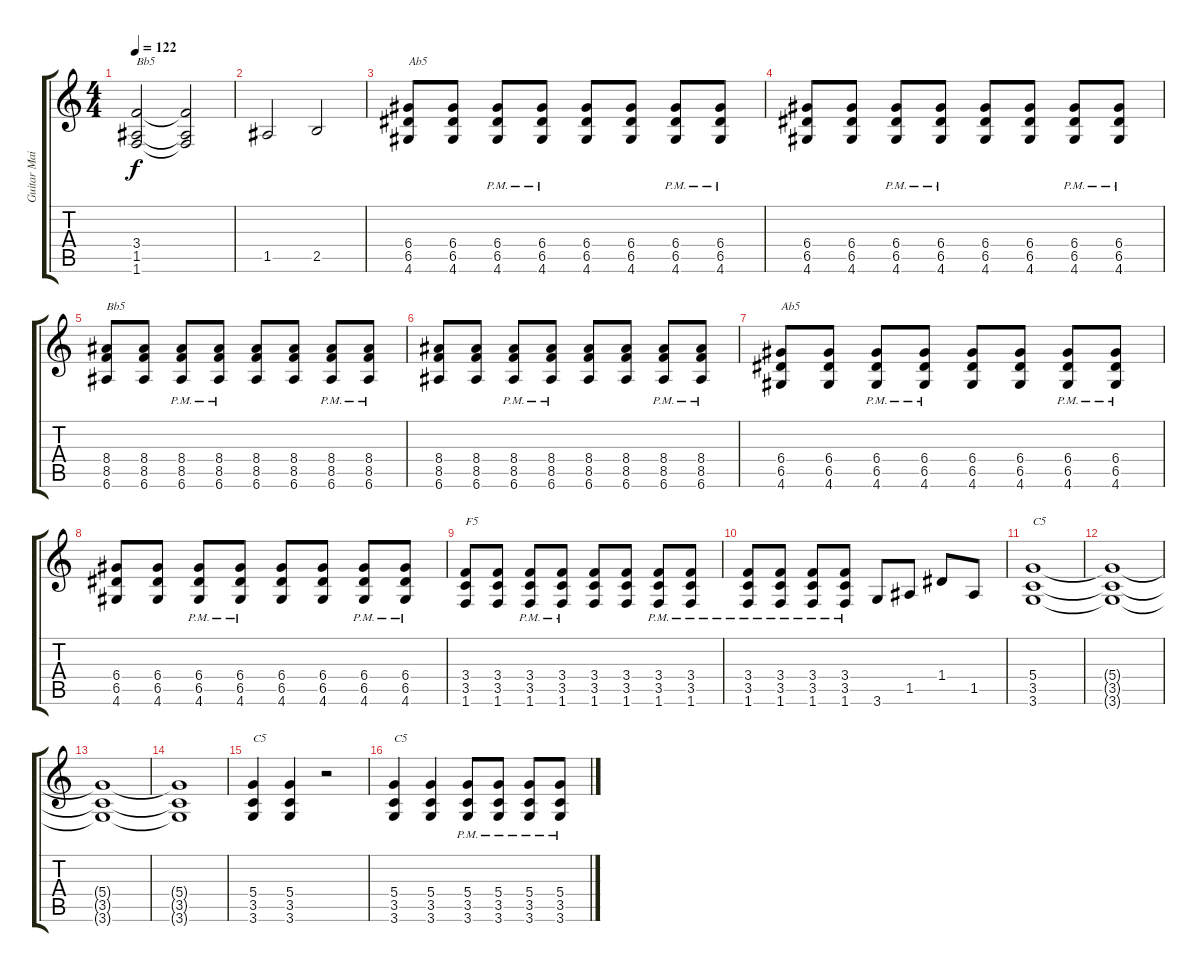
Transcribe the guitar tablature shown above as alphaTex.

\track ("Guitar Main" "Guitar Mai") {instrument distortionguitar}
\staff {score tabs}
\tuning (E4 B3 G3 D3 A2 E2) {hide}
\ts (4 4)
\tempo 122
\clef g2
\ks c
(3.4 1.5 1.6).2{txt "Bb5" dy f} (3.4{t} 1.5{t} 1.6{t}).2 |
1.5.2 2.5.2 |
(6.4 6.5 4.6).8{txt "Ab5"} (6.4 6.5 4.6).8 (6.4{pm} 6.5{pm} 4.6{pm}).8 (6.4{pm} 6.5{pm} 4.6{pm}).8 (6.4 6.5 4.6).8 (6.4 6.5 4.6).8 (6.4{pm} 6.5{pm} 4.6{pm}).8 (6.4{pm} 6.5{pm} 4.6{pm}).8 |
(6.4 6.5 4.6).8 (6.4 6.5 4.6).8 (6.4{pm} 6.5{pm} 4.6{pm}).8 (6.4{pm} 6.5{pm} 4.6{pm}).8 (6.4 6.5 4.6).8 (6.4 6.5 4.6).8 (6.4{pm} 6.5{pm} 4.6{pm}).8 (6.4{pm} 6.5{pm} 4.6{pm}).8 |
(8.4 8.5 6.6).8{txt "Bb5"} (8.4 8.5 6.6).8 (8.4{pm} 8.5{pm} 6.6{pm}).8 (8.4{pm} 8.5{pm} 6.6{pm}).8 (8.4 8.5 6.6).8 (8.4 8.5 6.6).8 (8.4{pm} 8.5{pm} 6.6{pm}).8 (8.4{pm} 8.5{pm} 6.6{pm}).8 |
(8.4 8.5 6.6).8 (8.4 8.5 6.6).8 (8.4{pm} 8.5{pm} 6.6{pm}).8 (8.4{pm} 8.5{pm} 6.6{pm}).8 (8.4 8.5 6.6).8 (8.4 8.5 6.6).8 (8.4{pm} 8.5{pm} 6.6{pm}).8 (8.4{pm} 8.5{pm} 6.6{pm}).8 |
(6.4 6.5 4.6).8{txt "Ab5"} (6.4 6.5 4.6).8 (6.4{pm} 6.5{pm} 4.6{pm}).8 (6.4{pm} 6.5{pm} 4.6{pm}).8 (6.4 6.5 4.6).8 (6.4 6.5 4.6).8 (6.4{pm} 6.5{pm} 4.6{pm}).8 (6.4{pm} 6.5{pm} 4.6{pm}).8 |
(6.4 6.5 4.6).8 (6.4 6.5 4.6).8 (6.4{pm} 6.5{pm} 4.6{pm}).8 (6.4{pm} 6.5{pm} 4.6{pm}).8 (6.4 6.5 4.6).8 (6.4 6.5 4.6).8 (6.4{pm} 6.5{pm} 4.6{pm}).8 (6.4{pm} 6.5{pm} 4.6{pm}).8 |
(3.4 3.5 1.6).8{txt "F5"} (3.4 3.5 1.6).8 (3.4{pm} 3.5{pm} 1.6{pm}).8 (3.4{pm} 3.5{pm} 1.6{pm}).8 (3.4 3.5 1.6).8 (3.4 3.5 1.6).8 (3.4{pm} 3.5{pm} 1.6{pm}).8 (3.4{pm} 3.5{pm} 1.6{pm}).8 |
(3.4{pm} 3.5{pm} 1.6{pm}).8 (3.4{pm} 3.5{pm} 1.6{pm}).8 (3.4{pm} 3.5{pm} 1.6{pm}).8 (3.4{pm} 3.5{pm} 1.6{pm}).8 3.6.8 1.5.8 1.4.8 1.5.8 |
(5.4 3.5 3.6).1{txt "C5"} |
(5.4{t} 3.5{t} 3.6{t}).1 |
(5.4{t} 3.5{t} 3.6{t}).1 |
(5.4{t} 3.5{t} 3.6{t}).1 |
(5.4 3.5 3.6).4{txt "C5"} (5.4 3.5 3.6).4 r.2 |
(5.4 3.5 3.6).4{txt "C5"} (5.4 3.5 3.6).4 (5.4{pm} 3.5{pm} 3.6{pm}).8 (5.4{pm} 3.5{pm} 3.6{pm}).8 (5.4{pm} 3.5{pm} 3.6{pm}).8 (5.4{pm} 3.5{pm} 3.6{pm}).8
